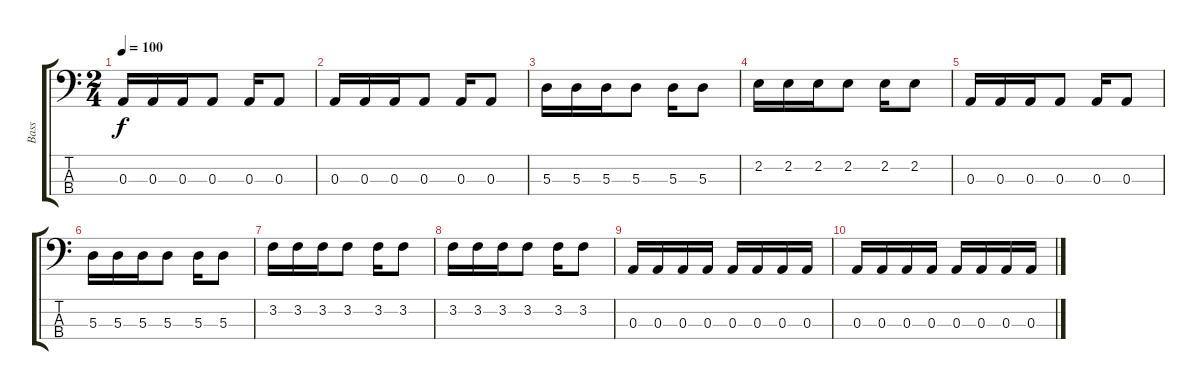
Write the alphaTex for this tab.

\track ("Bass" "Bass") {instrument electricbassfinger}
\staff {score tabs}
\tuning (G2 D2 A1 E1) {hide}
\ts (2 4)
\tempo 100
\clef f4
\ks c
0.3.16{dy f} 0.3.16 0.3.16 0.3.8 0.3.16 0.3.8 |
0.3.16 0.3.16 0.3.16 0.3.8 0.3.16 0.3.8 |
5.3.16 5.3.16 5.3.16 5.3.8 5.3.16 5.3.8 |
2.2.16 2.2.16 2.2.16 2.2.8 2.2.16 2.2.8 |
0.3.16 0.3.16 0.3.16 0.3.8 0.3.16 0.3.8 |
5.3.16 5.3.16 5.3.16 5.3.8 5.3.16 5.3.8 |
3.2.16 3.2.16 3.2.16 3.2.8 3.2.16 3.2.8 |
3.2.16 3.2.16 3.2.16 3.2.8 3.2.16 3.2.8 |
0.3.16 0.3.16 0.3.16 0.3.16 0.3.16 0.3.16 0.3.16 0.3.16 |
0.3.16 0.3.16 0.3.16 0.3.16 0.3.16 0.3.16 0.3.16 0.3.16
